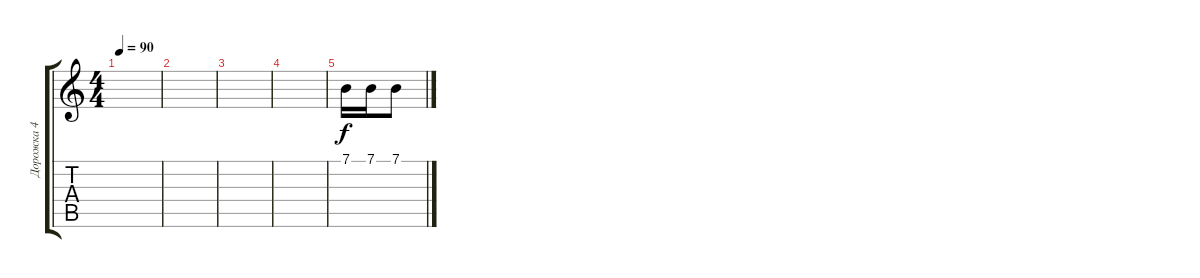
\track ("Дорожка 4" "Дорожка 4") {instrument pad8sweep}
\staff {score tabs}
\tuning (E4 B3 G3 D3 A2 E2) {hide}
\ts (4 4)
\tempo 90
\clef g2
\ks c
|
|
|
|
7.1.16 7.1.16 7.1.8
